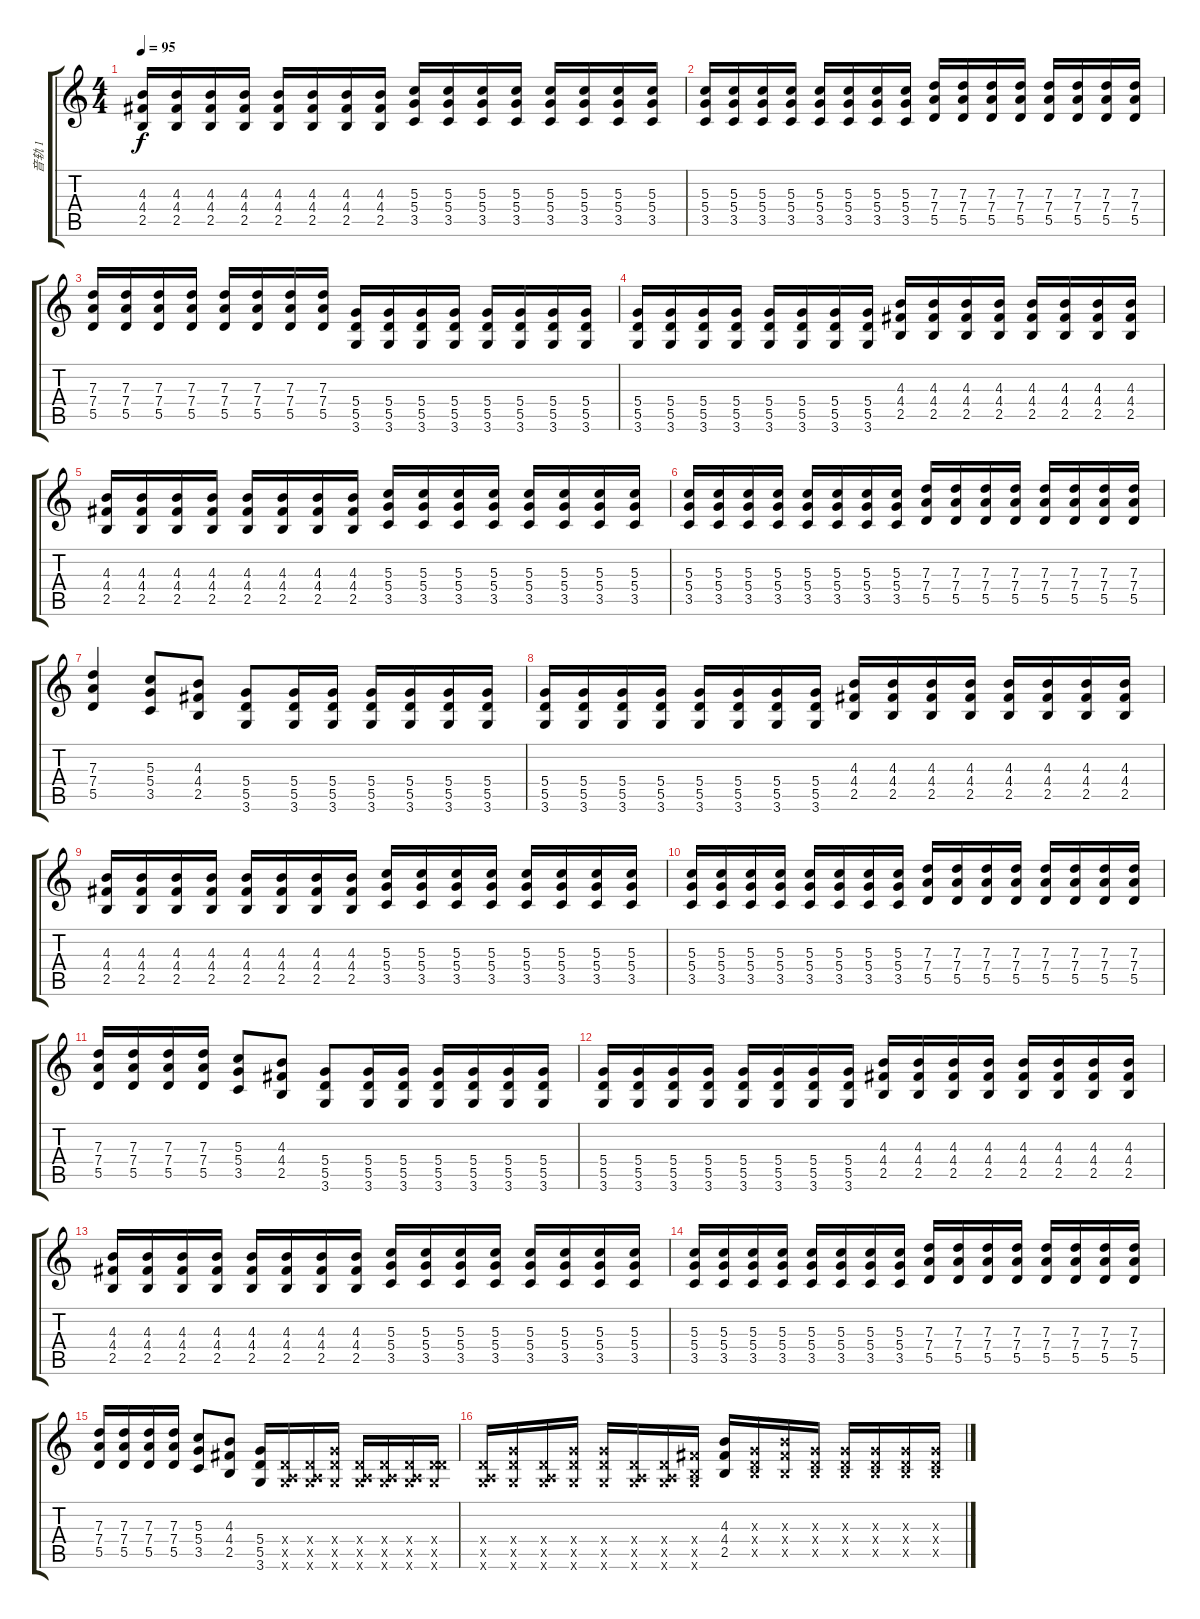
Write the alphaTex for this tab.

\track ("音轨 1" "音轨 1") {instrument overdrivenguitar}
\staff {score tabs}
\tuning (E4 B3 G3 D3 A2 E2) {hide}
\ts (4 4)
\tempo 95
\clef g2
\ks c
(4.3 4.4 2.5).16{dy f} (4.3 4.4 2.5).16 (4.3 4.4 2.5).16 (4.3 4.4 2.5).16 (4.3 4.4 2.5).16 (4.3 4.4 2.5).16 (4.3 4.4 2.5).16 (4.3 4.4 2.5).16 (5.3 5.4 3.5).16 (5.3 5.4 3.5).16 (5.3 5.4 3.5).16 (5.3 5.4 3.5).16 (5.3 5.4 3.5).16 (5.3 5.4 3.5).16 (5.3 5.4 3.5).16 (5.3 5.4 3.5).16 |
(5.3 5.4 3.5).16 (5.3 5.4 3.5).16 (5.3 5.4 3.5).16 (5.3 5.4 3.5).16 (5.3 5.4 3.5).16 (5.3 5.4 3.5).16 (5.3 5.4 3.5).16 (5.3 5.4 3.5).16 (7.3 7.4 5.5).16 (7.3 7.4 5.5).16 (7.3 7.4 5.5).16 (7.3 7.4 5.5).16 (7.3 7.4 5.5).16 (7.3 7.4 5.5).16 (7.3 7.4 5.5).16 (7.3 7.4 5.5).16 |
(7.3 7.4 5.5).16 (7.3 7.4 5.5).16 (7.3 7.4 5.5).16 (7.3 7.4 5.5).16 (7.3 7.4 5.5).16 (7.3 7.4 5.5).16 (7.3 7.4 5.5).16 (7.3 7.4 5.5).16 (5.4 5.5 3.6).16 (5.4 5.5 3.6).16 (5.4 5.5 3.6).16 (5.4 5.5 3.6).16 (5.4 5.5 3.6).16 (5.4 5.5 3.6).16 (5.4 5.5 3.6).16 (5.4 5.5 3.6).16 |
(5.4 5.5 3.6).16 (5.4 5.5 3.6).16 (5.4 5.5 3.6).16 (5.4 5.5 3.6).16 (5.4 5.5 3.6).16 (5.4 5.5 3.6).16 (5.4 5.5 3.6).16 (5.4 5.5 3.6).16 (4.3 4.4 2.5).16 (4.3 4.4 2.5).16 (4.3 4.4 2.5).16 (4.3 4.4 2.5).16 (4.3 4.4 2.5).16 (4.3 4.4 2.5).16 (4.3 4.4 2.5).16 (4.3 4.4 2.5).16 |
(4.3 4.4 2.5).16 (4.3 4.4 2.5).16 (4.3 4.4 2.5).16 (4.3 4.4 2.5).16 (4.3 4.4 2.5).16 (4.3 4.4 2.5).16 (4.3 4.4 2.5).16 (4.3 4.4 2.5).16 (5.3 5.4 3.5).16 (5.3 5.4 3.5).16 (5.3 5.4 3.5).16 (5.3 5.4 3.5).16 (5.3 5.4 3.5).16 (5.3 5.4 3.5).16 (5.3 5.4 3.5).16 (5.3 5.4 3.5).16 |
(5.3 5.4 3.5).16 (5.3 5.4 3.5).16 (5.3 5.4 3.5).16 (5.3 5.4 3.5).16 (5.3 5.4 3.5).16 (5.3 5.4 3.5).16 (5.3 5.4 3.5).16 (5.3 5.4 3.5).16 (7.3 7.4 5.5).16 (7.3 7.4 5.5).16 (7.3 7.4 5.5).16 (7.3 7.4 5.5).16 (7.3 7.4 5.5).16 (7.3 7.4 5.5).16 (7.3 7.4 5.5).16 (7.3 7.4 5.5).16 |
(7.3 7.4 5.5).4 (5.3 5.4 3.5).8 (4.3 4.4 2.5).8 (5.4 5.5 3.6).8 (5.4 5.5 3.6).16 (5.4 5.5 3.6).16 (5.4 5.5 3.6).16 (5.4 5.5 3.6).16 (5.4 5.5 3.6).16 (5.4 5.5 3.6).16 |
(5.4 5.5 3.6).16 (5.4 5.5 3.6).16 (5.4 5.5 3.6).16 (5.4 5.5 3.6).16 (5.4 5.5 3.6).16 (5.4 5.5 3.6).16 (5.4 5.5 3.6).16 (5.4 5.5 3.6).16 (4.3 4.4 2.5).16 (4.3 4.4 2.5).16 (4.3 4.4 2.5).16 (4.3 4.4 2.5).16 (4.3 4.4 2.5).16 (4.3 4.4 2.5).16 (4.3 4.4 2.5).16 (4.3 4.4 2.5).16 |
(4.3 4.4 2.5).16 (4.3 4.4 2.5).16 (4.3 4.4 2.5).16 (4.3 4.4 2.5).16 (4.3 4.4 2.5).16 (4.3 4.4 2.5).16 (4.3 4.4 2.5).16 (4.3 4.4 2.5).16 (5.3 5.4 3.5).16 (5.3 5.4 3.5).16 (5.3 5.4 3.5).16 (5.3 5.4 3.5).16 (5.3 5.4 3.5).16 (5.3 5.4 3.5).16 (5.3 5.4 3.5).16 (5.3 5.4 3.5).16 |
(5.3 5.4 3.5).16 (5.3 5.4 3.5).16 (5.3 5.4 3.5).16 (5.3 5.4 3.5).16 (5.3 5.4 3.5).16 (5.3 5.4 3.5).16 (5.3 5.4 3.5).16 (5.3 5.4 3.5).16 (7.3 7.4 5.5).16 (7.3 7.4 5.5).16 (7.3 7.4 5.5).16 (7.3 7.4 5.5).16 (7.3 7.4 5.5).16 (7.3 7.4 5.5).16 (7.3 7.4 5.5).16 (7.3 7.4 5.5).16 |
(7.3 7.4 5.5).16 (7.3 7.4 5.5).16 (7.3 7.4 5.5).16 (7.3 7.4 5.5).16 (5.3 5.4 3.5).8 (4.3 4.4 2.5).8 (5.4 5.5 3.6).8 (5.4 5.5 3.6).16 (5.4 5.5 3.6).16 (5.4 5.5 3.6).16 (5.4 5.5 3.6).16 (5.4 5.5 3.6).16 (5.4 5.5 3.6).16 |
(5.4 5.5 3.6).16 (5.4 5.5 3.6).16 (5.4 5.5 3.6).16 (5.4 5.5 3.6).16 (5.4 5.5 3.6).16 (5.4 5.5 3.6).16 (5.4 5.5 3.6).16 (5.4 5.5 3.6).16 (4.3 4.4 2.5).16 (4.3 4.4 2.5).16 (4.3 4.4 2.5).16 (4.3 4.4 2.5).16 (4.3 4.4 2.5).16 (4.3 4.4 2.5).16 (4.3 4.4 2.5).16 (4.3 4.4 2.5).16 |
(4.3 4.4 2.5).16 (4.3 4.4 2.5).16 (4.3 4.4 2.5).16 (4.3 4.4 2.5).16 (4.3 4.4 2.5).16 (4.3 4.4 2.5).16 (4.3 4.4 2.5).16 (4.3 4.4 2.5).16 (5.3 5.4 3.5).16 (5.3 5.4 3.5).16 (5.3 5.4 3.5).16 (5.3 5.4 3.5).16 (5.3 5.4 3.5).16 (5.3 5.4 3.5).16 (5.3 5.4 3.5).16 (5.3 5.4 3.5).16 |
(5.3 5.4 3.5).16 (5.3 5.4 3.5).16 (5.3 5.4 3.5).16 (5.3 5.4 3.5).16 (5.3 5.4 3.5).16 (5.3 5.4 3.5).16 (5.3 5.4 3.5).16 (5.3 5.4 3.5).16 (7.3 7.4 5.5).16 (7.3 7.4 5.5).16 (7.3 7.4 5.5).16 (7.3 7.4 5.5).16 (7.3 7.4 5.5).16 (7.3 7.4 5.5).16 (7.3 7.4 5.5).16 (7.3 7.4 5.5).16 |
(7.3 7.4 5.5).16 (7.3 7.4 5.5).16 (7.3 7.4 5.5).16 (7.3 7.4 5.5).16 (5.3 5.4 3.5).8 (4.3 4.4 2.5).8 (5.4 5.5 3.6).16 (0.4{x} 0.5{x} 3.6{x}).16 (0.4{x} 0.5{x} 3.6{x}).16 (5.4{x} 5.5{x} 3.6{x}).16 (0.4{x} 0.5{x} 3.6{x}).16 (0.4{x} 0.5{x} 3.6{x}).16 (0.4{x} 0.5{x} 3.6{x}).16 (0.4{x} 5.5{x} 3.6{x}).16 |
(0.4{x} 0.5{x} 3.6{x}).16 (5.4{x} 5.5{x} 3.6{x}).16 (0.4{x} 0.5{x} 3.6{x}).16 (5.4{x} 5.5{x} 3.6{x}).16 (5.4{x} 5.5{x} 3.6{x}).16 (0.4{x} 0.5{x} 3.6{x}).16 (0.4{x} 0.5{x} 3.6{x}).16 (4.4{x} 2.5{x} 3.6{x}).16 (4.3 4.4 2.5).16 (0.3{x} 0.4{x} 2.5{x}).16 (4.3{x} 4.4{x} 2.5{x}).16 (0.3{x} 0.4{x} 2.5{x}).16 (0.3{x} 0.4{x} 2.5{x}).16 (0.3{x} 0.4{x} 2.5{x}).16 (0.3{x} 0.4{x} 2.5{x}).16 (0.3{x} 0.4{x} 2.5{x}).16
